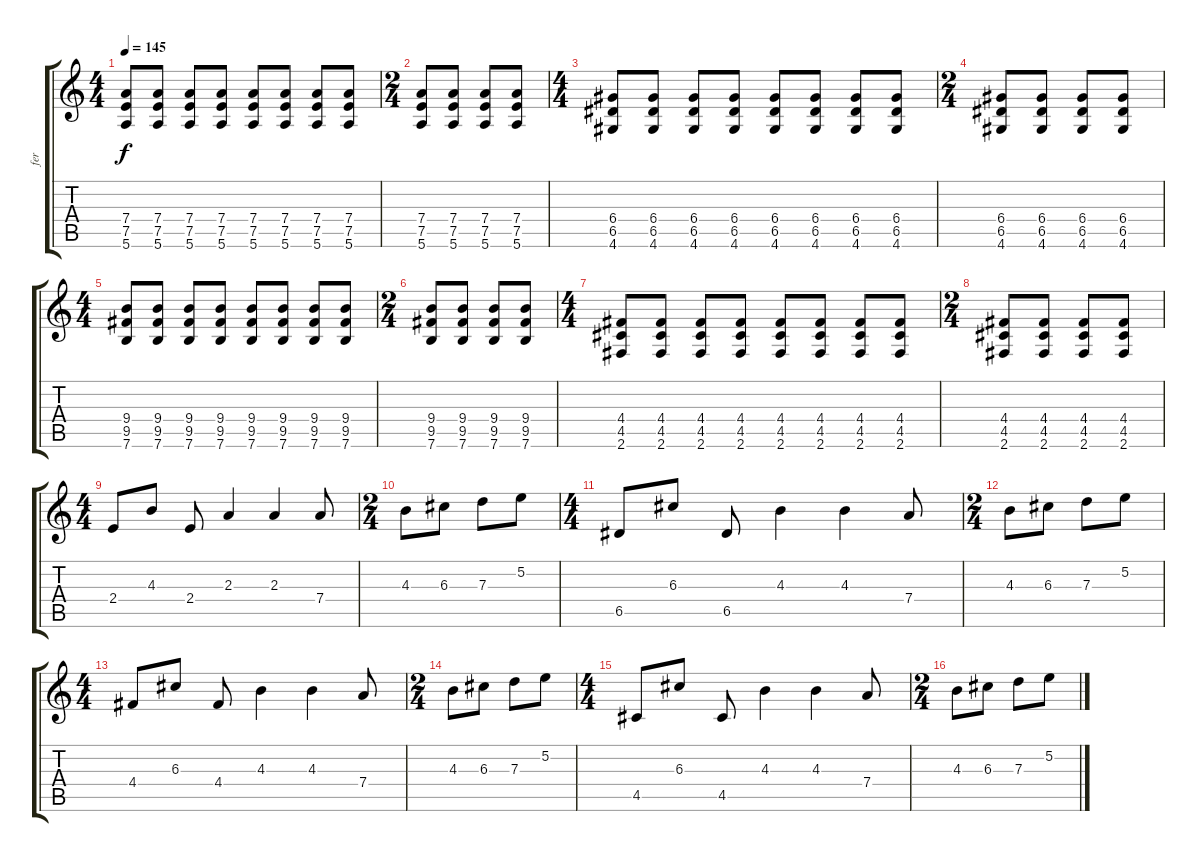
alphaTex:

\track ("fer" "fer") {instrument overdrivenguitar}
\staff {score tabs}
\tuning (E4 B3 G3 D3 A2 E2) {hide}
\ts (4 4)
\tempo 145
\clef g2
\ks c
(7.4 7.5 5.6).8{dy f} (7.4 7.5 5.6).8 (7.4 7.5 5.6).8 (7.4 7.5 5.6).8 (7.4 7.5 5.6).8 (7.4 7.5 5.6).8 (7.4 7.5 5.6).8 (7.4 7.5 5.6).8 |
\ts (2 4)
(7.4 7.5 5.6).8 (7.4 7.5 5.6).8 (7.4 7.5 5.6).8 (7.4 7.5 5.6).8 |
\ts (4 4)
(6.4 6.5 4.6).8 (6.4 6.5 4.6).8 (6.4 6.5 4.6).8 (6.4 6.5 4.6).8 (6.4 6.5 4.6).8 (6.4 6.5 4.6).8 (6.4 6.5 4.6).8 (6.4 6.5 4.6).8 |
\ts (2 4)
(6.4 6.5 4.6).8 (6.4 6.5 4.6).8 (6.4 6.5 4.6).8 (6.4 6.5 4.6).8 |
\ts (4 4)
(9.4 9.5 7.6).8 (9.4 9.5 7.6).8 (9.4 9.5 7.6).8 (9.4 9.5 7.6).8 (9.4 9.5 7.6).8 (9.4 9.5 7.6).8 (9.4 9.5 7.6).8 (9.4 9.5 7.6).8 |
\ts (2 4)
(9.4 9.5 7.6).8 (9.4 9.5 7.6).8 (9.4 9.5 7.6).8 (9.4 9.5 7.6).8 |
\ts (4 4)
(4.4 4.5 2.6).8 (4.4 4.5 2.6).8 (4.4 4.5 2.6).8 (4.4 4.5 2.6).8 (4.4 4.5 2.6).8 (4.4 4.5 2.6).8 (4.4 4.5 2.6).8 (4.4 4.5 2.6).8 |
\ts (2 4)
(4.4 4.5 2.6).8 (4.4 4.5 2.6).8 (4.4 4.5 2.6).8 (4.4 4.5 2.6).8 |
\ts (4 4)
2.4.8 4.3.8 2.4.8 2.3.4 2.3.4 7.4.8 |
\ts (2 4)
4.3.8 6.3.8 7.3.8 5.2.8 |
\ts (4 4)
6.5.8 6.3.8 6.5.8 4.3.4 4.3.4 7.4.8 |
\ts (2 4)
4.3.8 6.3.8 7.3.8 5.2.8 |
\ts (4 4)
4.4.8 6.3.8 4.4.8 4.3.4 4.3.4 7.4.8 |
\ts (2 4)
4.3.8 6.3.8 7.3.8 5.2.8 |
\ts (4 4)
4.5.8 6.3.8 4.5.8 4.3.4 4.3.4 7.4.8 |
\ts (2 4)
4.3.8 6.3.8 7.3.8 5.2.8
